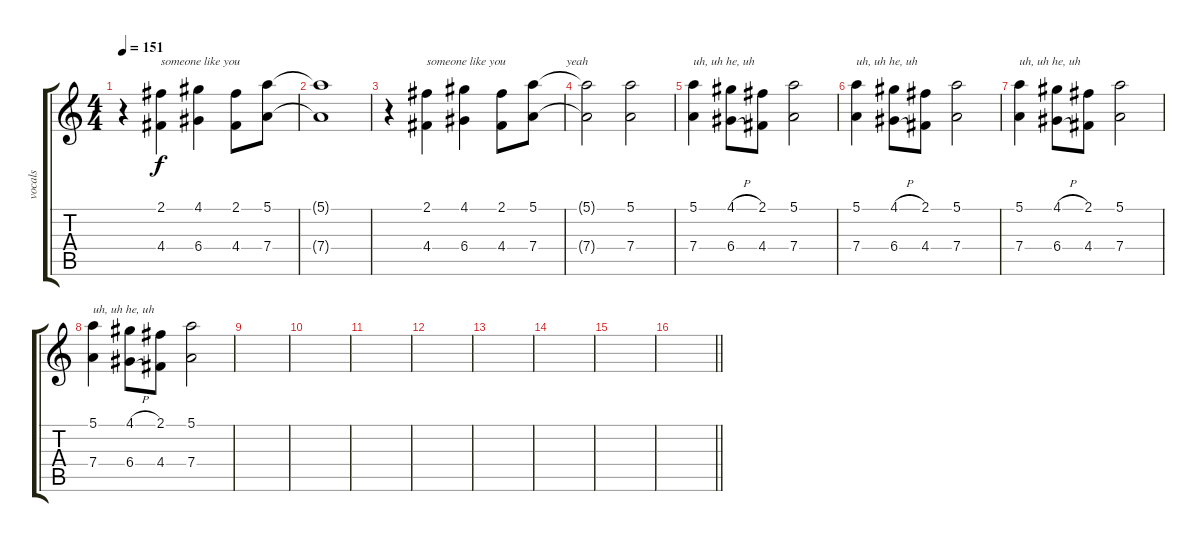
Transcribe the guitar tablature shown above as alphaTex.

\track ("vocals" "vocals") {instrument electricguitarjazz}
\staff {score tabs}
\tuning (E4 B3 G3 D3 A2 E2) {hide}
\ts (4 4)
\tempo 151
\clef g2
\ks c
r.4{dy f} (2.1 4.4).4{txt "someone like you"} (4.1 6.4).4 (2.1 4.4).8 (5.1 7.4).8 |
(5.1{t} 7.4{t}).1 |
r.4 (2.1 4.4).4{txt "someone like you                    yeah"} (4.1 6.4).4 (2.1 4.4).8 (5.1 7.4).8 |
(5.1{t} 7.4{t}).2 (5.1 7.4).2 |
(5.1 7.4).4{txt "uh, uh he, uh"} (4.1{h} 6.4{h}).8 (2.1 4.4).8 (5.1 7.4).2 |
(5.1 7.4).4{txt "uh, uh he, uh"} (4.1{h} 6.4{h}).8 (2.1 4.4).8 (5.1 7.4).2 |
(5.1 7.4).4{txt "uh, uh he, uh"} (4.1{h} 6.4{h}).8 (2.1 4.4).8 (5.1 7.4).2 |
(5.1 7.4).4{txt "uh, uh he, uh"} (4.1{h} 6.4{h}).8 (2.1 4.4).8 (5.1 7.4).2 |
|
|
|
|
|
|
|
\barLineRight lightlight
